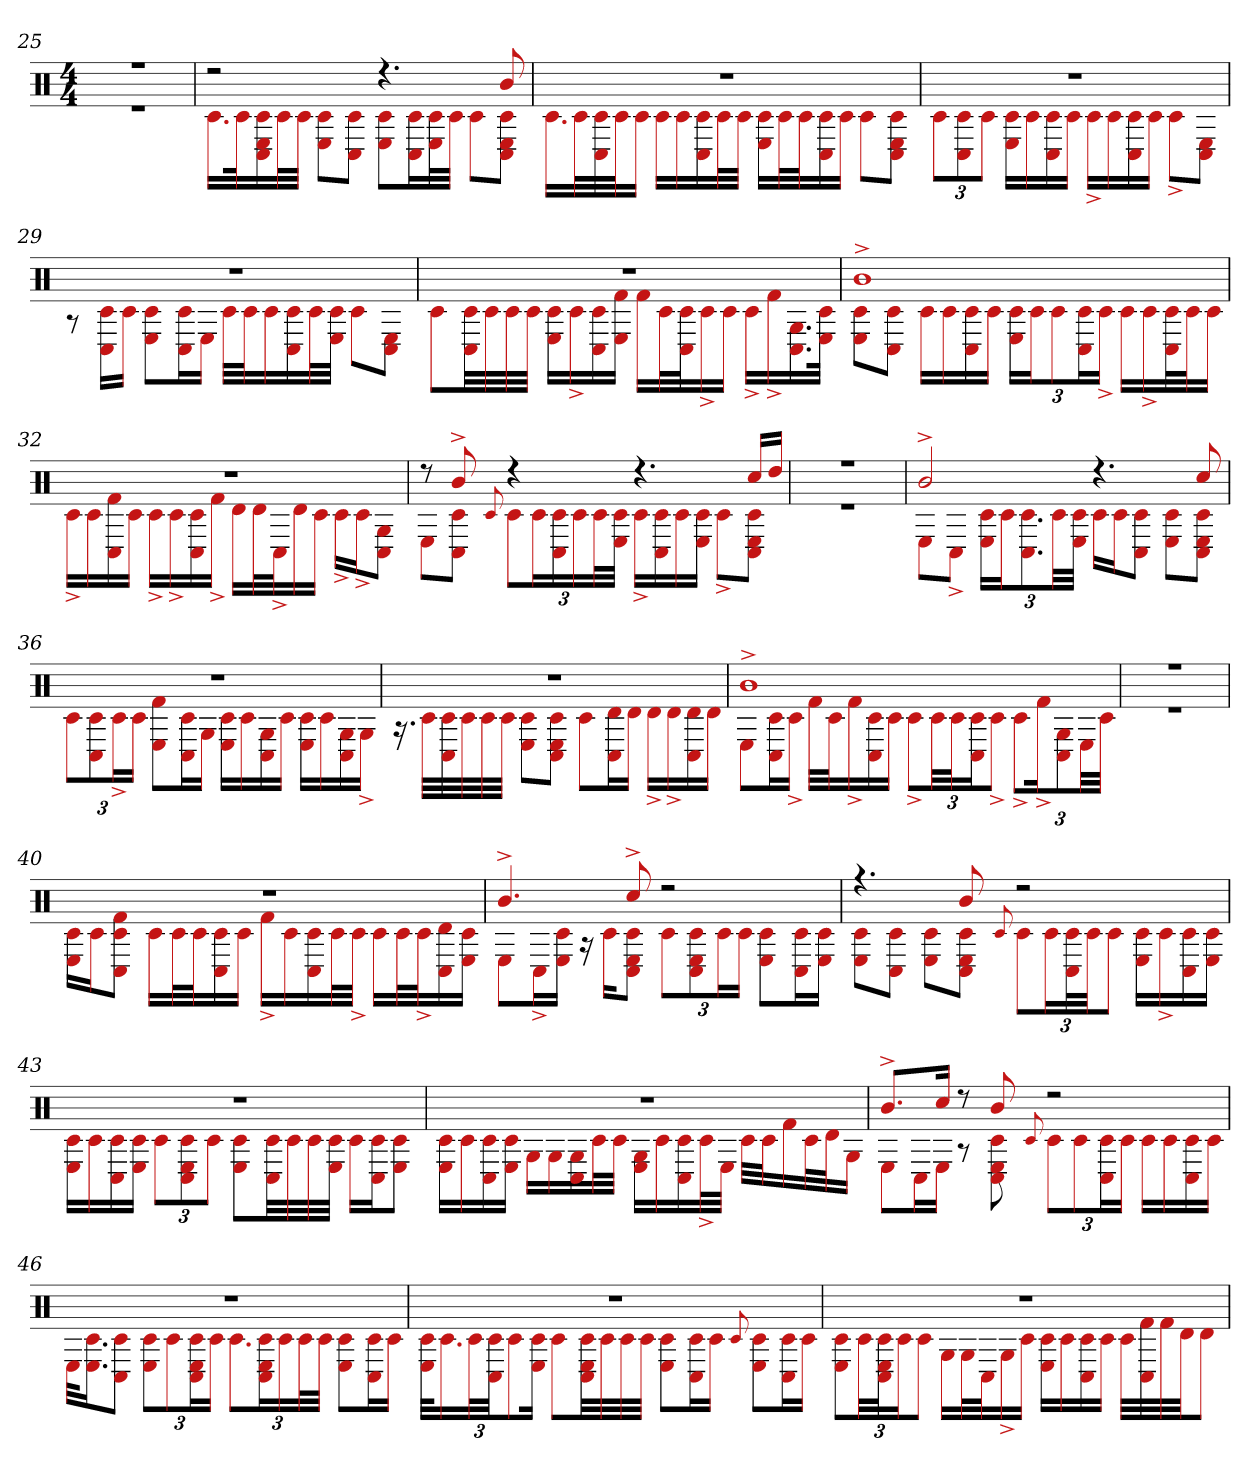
**kern
*part1
*staff1
*clefX
*k[]
*M4/4
=25
*^
1r	1r
=26	=26
2r	16.c#LL
.	32c#k
.	16E 16C# 16c#
.	32c#L
.	32c#JJJ
.	8E 8c#L
.	8C# 8c#J
4.r	8E 8c#L
.	16C# 16c#L
.	32E 32c#L
.	32c#JJJ
.	8c#L
8b	8E 8C# 8c#J
=27	=27
1r	16.c#LL
.	32c#L
.	32C# 32c#
.	32c#J
.	16c#JJ
.	16c#LL
.	16c#
.	16C# 16c#
.	32c#L
.	32c#JJJ
.	16E 16c#LL
.	32c#L
.	32c#J
.	16C# 16c#
.	16c#JJ
.	8c#L
.	8C# 8E 8c#J
=28	=28
1r	12c#L
.	12C# 12c#
.	12c#J
.	16c# 16ELL
.	16c#
.	16C# 16c#
.	16c#JJ
.	16c#^LL
.	16c#
.	16C# 16c#
.	16c#JJ
.	8c#^L
.	8E 8C#J
=29	=29
1r	8r
.	16C# 16c#LL
.	16c#JJ
.	8E 8c#L
.	16C# 16c#L
.	16EJJ
.	32c#LLL
.	32c#J
.	16c#
.	16C# 16c#
.	32c#L
.	32E 32c#JJJ
.	8c#L
.	8E 8C#J
=30	=30
1r	8c#L
.	32C# 32c#LL
.	32c#
.	32c#
.	32c#JJJ
.	16E 16c#LL
.	16c#^
.	16C# 16c#
.	16f# 16EJJ
.	16f#LL
.	32c#L
.	32c# 32C#J
.	16c#^
.	16c#JJ
.	16c#^LL
.	16f#^
.	16.C# 16.G
.	32E 32c#JJk
=31	=31
1b^	8c# 8EL
.	8C# 8c#J
.	16c#LL
.	16c#
.	16C# 16c#
.	16c#JJ
.	24E 24c#LL
.	24c#J
.	12c#
.	24C# 24c#L
.	24c#^JJ
.	16c#LL
.	16c#^
.	32C# 32c#L
.	32c#J
.	16c#JJ
=32	=32
1r	16c#^LL
.	16c#
.	16f# 16C#
.	16c#JJ
.	16c#^LL
.	16c#^
.	16c# 16C#
.	16f#^JJ
.	16dLL
.	32dL
.	32C#^J
.	16d
.	16c#JJ
.	16c#^LL
.	16c#^J
.	8C# 8GJ
=33	=33
8r	8EL
8b^	8c# 8C#J
.	8qqc#
4r	12c#L
.	24c#L
.	24C# 24c#
.	24c#
.	48c#L
.	48c# 48EJJJ
4.r	16c#^LL
.	16c# 16C#
.	16c#
.	16E 16c#JJ
.	8c#^L
16cc#LL	8E 8C# 8c#J
16ddJJ	.
=34	=34
1r	1r
=35	=35
2b^	8EL
.	8C#^J
.	24c# 24ELL
.	24c#J
.	12.C# 12.c#
.	48c#LL
.	48E 48c#JJJ
4.r	16c#LL
.	16c#J
.	8C# 8c#J
.	8E 8c#L
8cc#	8C# 8c# 8EJ
=36	=36
1r	12c#L
.	12c# 12C#
.	24c#^L
.	24c#JJ
.	8E 8f#L
.	16C# 16c#L
.	16GJJ
.	16E 16c#LL
.	16c#
.	16G 16C#
.	16c#JJ
.	16E 16c#LL
.	16c#
.	16G 16C#
.	16G^JJ
=37	=37
1r	16.r
.	32c#LLL
.	32c# 32C#
.	32c#
.	32c#
.	32c#JJJ
.	8c# 8EL
.	8C# 8c# 8EJ
.	8c#L
.	16C# 16dL
.	16dJJ
.	16d^LL
.	16d^
.	16C# 16d
.	16dJJ
=38	=38
1b^	8EL
.	16C# 16c#L
.	16c#^JJ
.	32f#LLL
.	32c#J
.	16f#^
.	16C# 16c#
.	16c#JJ
.	12c#^L
.	48c#LL
.	48c#J
.	24C# 24c#J
.	12c#^J
.	12c#^L
.	24f#^k
.	12C# 12G
.	48ELL
.	48c#JJJ
=39	=39
1r	1r
=40	=40
1r	16E 16c#LL
.	16c#J
.	8c# 8C# 8f#J
.	16c#LL
.	32c#L
.	32c#J
.	16c# 16C#
.	16c#JJ
.	16f#^LL
.	16c#
.	16c# 16C#
.	32c#L
.	32c#^JJJ
.	16c#LL
.	32c#L
.	32c#^J
.	16d 16C#
.	16c# 16EJJ
=41	=41
4.b^	8EL
.	16C#^L
.	16E 16c#JJ
.	16r
.	16c#KL
8cc#^	8E 8C# 8c#J
2r	12c#L
.	12c# 12E 12C#
.	24c#L
.	24c#JJ
.	8E 8c#L
.	16C# 16c#L
.	16E 16c#JJ
=42	=42
4.r	8E 8c#L
.	8C# 8c#J
.	8E 8c#L
8b	8E 8C# 8c#J
.	8qqc#
2r	12c#L
.	24c#L
.	48C# 48c#L
.	48c#JJ
.	12c#J
.	16E 16c#LL
.	16c#^
.	16C# 16c#
.	16E 16c#JJ
=43	=43
1r	16E 16c#LL
.	16c#
.	16C# 16c#
.	16c# 16EJJ
.	12c#L
.	12E 12c# 12C#
.	12c#J
.	8E 8c#L
.	32C# 32c#LL
.	32c#
.	32c#
.	32c# 32EJJJ
.	16c#LL
.	16c# 16C#J
.	8c# 8EJ
=44	=44
1r	16E 16c#LL
.	16c#
.	16C# 16c#
.	16c# 16EJJ
.	16GLL
.	16G
.	16C# 16G
.	32c#L
.	32c#JJJ
.	16E 16GLL
.	16c#
.	16C# 16c#
.	32c#^L
.	32EJJJ
.	32c#LLL
.	32c#J
.	16f#
.	32c#L
.	32dJ
.	16GJJ
=45	=45
8.b^L	8EL
.	16C#L
16cc#Jk	16EJJ
8r	8r
8b	8C# 8c# 8E
.	8qqc#
2r	12c#L
.	12c#
.	24C# 24c#L
.	24c#JJ
.	16c#LL
.	16c#
.	16C# 16c#
.	16c#JJ
=46	=46
1r	32EKLL
.	16.c# 16.EJ
.	8C# 8c#J
.	12E 12c#L
.	12c#
.	24E 24c# 24C#L
.	24c#JJ
.	12.c#L
.	24E 24C# 24c#L
.	24c#
.	48c#L
.	48c#JJJ
.	8E 8c#L
.	16C# 16c#L
.	16c#JJ
=47	=47
1r	48E 48c#KLL
.	24.c#
.	48c#L
.	48c# 48C#JJ
.	12c#
.	24c# 24EJk
.	8c#L
.	32E 32C# 32c#LL
.	32c#
.	32c#
.	32c#JJJ
.	8c# 8EL
.	16C# 16c#L
.	16c#JJ
.	8qqc#
.	8E 8c#L
.	16C# 16c#L
.	16c#JJ
=48	=48
1r	12E 12c#L
.	48c#LL
.	48E 48c# 48C#J
.	24c#J
.	12c#J
.	16GLL
.	32GL
.	32C#J
.	16G^
.	16c#JJ
.	16E 16c#LL
.	16c#
.	16C# 16c#
.	16c#JJ
.	32c#LLL
.	32f# 32C#
.	32f#
.	32dJJ
.	8dJ
*v	*v
=
*-
